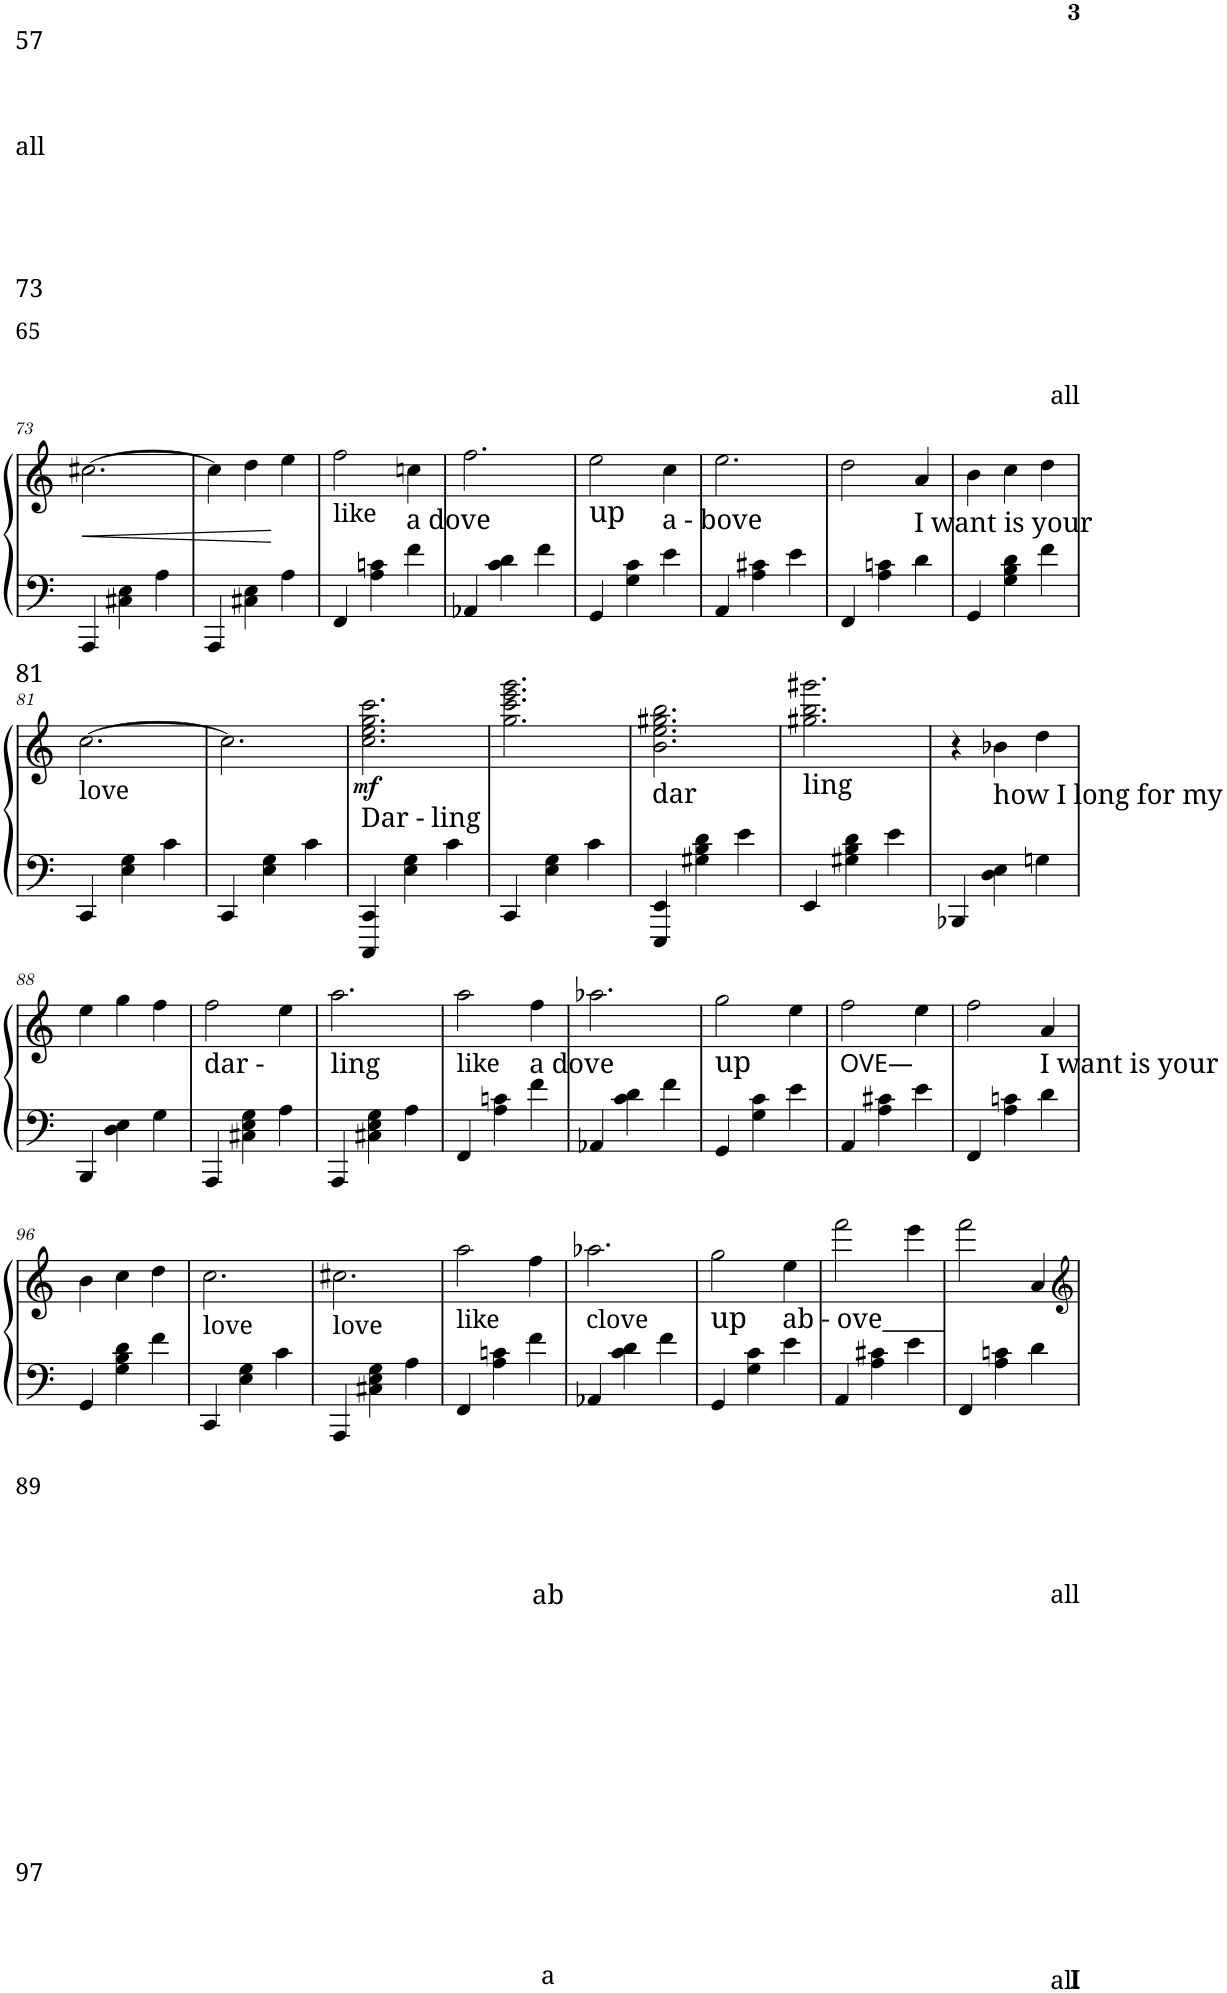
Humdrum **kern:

**kern	**kern	**dynam
*part1	*part1	*part1
*staff2	*staff1	*staff1/2
*I"Piano	*	*
*I'Pno	*	*
!!LO:PB:g=z
*clefF4	*clefG2	*
*k[]	*k[]	*
*M3/4	*M3/4	*
=73	=73	=73
!	!	!LO:HP:b
4AAA/	[>2.cc#X\	<
4C#X\ 4E\	.	.
4A\	.	.
=74	=74	=74
4AAA/	4cc#\]	.
4C#X\ 4E\	4dd\	.
4A\	4ee\	[
=75	=75	=75
!	!LO:TX:b:t=like	!
4FF/	2ff\	.
4A\ 4cn\	.	.
!	!LO:TX:b:t=a dove	!
4f\	4ccn\	.
=76	=76	=76
4AA-X/	2.ff\	.
4c\ 4d\	.	.
4f\	.	.
=77	=77	=77
!	!LO:TX:b:t=up	!
4GG/	2ee\	.
4G\ 4c\	.	.
!	!LO:TX:b:t=a - bove	!
4e\	4cc\	.
=78	=78	=78
4AA/	2.ee\	.
4A\ 4c#X\	.	.
4e\	.	.
=79	=79	=79
4FF/	2dd\	.
4A\ 4cn\	.	.
!	!LO:TX:b:t=I want is your	!
4d\	4a/	.
=80	=80	=80
4GG/	4b\	.
4G\ 4B\ 4d\	4cc\	.
4f\	4dd\	.
!!LO:LB:g=z
=81	=81	=81
!	!LO:TX:b:t=love	!
4CC/	[>2.cc\	.
4E\ 4G\	.	.
4c\	.	.
=82	=82	=82
4CC/	2.cc\]	.
4E\ 4G\	.	.
4c\	.	.
=83	=83	=83
!	!LO:TX:b:t=Dar - ling	!
!	!	!LO:DY:b
4CCC/ 4CC/	2.cc\ 2.ee\ 2.gg\ 2.ccc\	mf
4E\ 4G\	.	.
4c\	.	.
=84	=84	=84
4CC/	2.gg\ 2.ccc\ 2.eee\ 2.ggg\	.
4E\ 4G\	.	.
4c\	.	.
=85	=85	=85
!	!LO:TX:b:t=dar	!
4EEE/ 4EE/	2.b\ 2.ee\ 2.gg#X\ 2.bb\	.
4G#X\ 4B\ 4d\	.	.
4e\	.	.
=86	=86	=86
!	!LO:TX:b:t=ling	!
4EE/	2.gg#X\ 2.bb\ 2.ggg#X\	.
4G#X\ 4B\ 4d\	.	.
4e\	.	.
=87	=87	=87
4BBB-X/	4r	.
!	!LO:TX:b:t=how I long for my	!
4D\ 4E\	4b-X\	.
4Gn\	4dd\	.
!!LO:LB:g=z
=88	=88	=88
4BBB/	4ee\	.
4D\ 4E\	4gg\	.
4G\	4ff\	.
=89	=89	=89
!	!LO:TX:b:t=dar -	!
4AAA/	2ff\	.
4C#X\ 4E\ 4G\	.	.
4A\	4ee\	.
=90	=90	=90
!	!LO:TX:b:t=ling	!
4AAA/	2.aa\	.
4C#X\ 4E\ 4G\	.	.
4A\	.	.
=91	=91	=91
!	!LO:TX:b:t=like	!
4FF/	2aa\	.
4A\ 4cn\	.	.
!	!LO:TX:b:t=a dove	!
4f\	4ff\	.
=92	=92	=92
4AA-X/	2.aa-X\	.
4c\ 4d\	.	.
4f\	.	.
=93	=93	=93
!	!LO:TX:b:t=up	!
4GG/	2gg\	.
4G\ 4c\	.	.
4e\	4ee\	.
=94	=94	=94
!	!LO:TX:b:t=OVE—	!
4AA/	2ff\	.
4A\ 4c#X\	.	.
4e\	4ee\	.
=95	=95	=95
4FF/	2ff\	.
4A\ 4cn\	.	.
!	!LO:TX:b:t=I want is your	!
4d\	4a/	.
!!LO:LB:g=z
=96	=96	=96
4GG/	4b\	.
4G\ 4B\ 4d\	4cc\	.
4f\	4dd\	.
=97	=97	=97
!	!LO:TX:b:t=love	!
4CC/	2.cc\	.
4E\ 4G\	.	.
4c\	.	.
=98	=98	=98
!	!LO:TX:b:t=love	!
4AAA/	2.cc#X\	.
4C#X\ 4E\ 4G\	.	.
4A\	.	.
=99	=99	=99
!	!LO:TX:b:t=like	!
4FF/	2aa\	.
4A\ 4cn\	.	.
4f\	4ff\	.
=100	=100	=100
!	!LO:TX:b:t=clove	!
4AA-X/	2.aa-X\	.
4c\ 4d\	.	.
4f\	.	.
=101	=101	=101
!	!LO:TX:b:t=up	!
4GG/	2gg\	.
4G\ 4c\	.	.
!	!LO:TX:b:t=ab - ove_____	!
4e\	4ee\	.
=102	=102	=102
4AA/	2fff\	.
4A\ 4c#X\	.	.
4e\	4eee\	.
=103	=103	=103
4FF/	2fff\	.
4A\ 4cn\	.	.
4d\	4a/	.
=	=	=
*-	*-	*-
